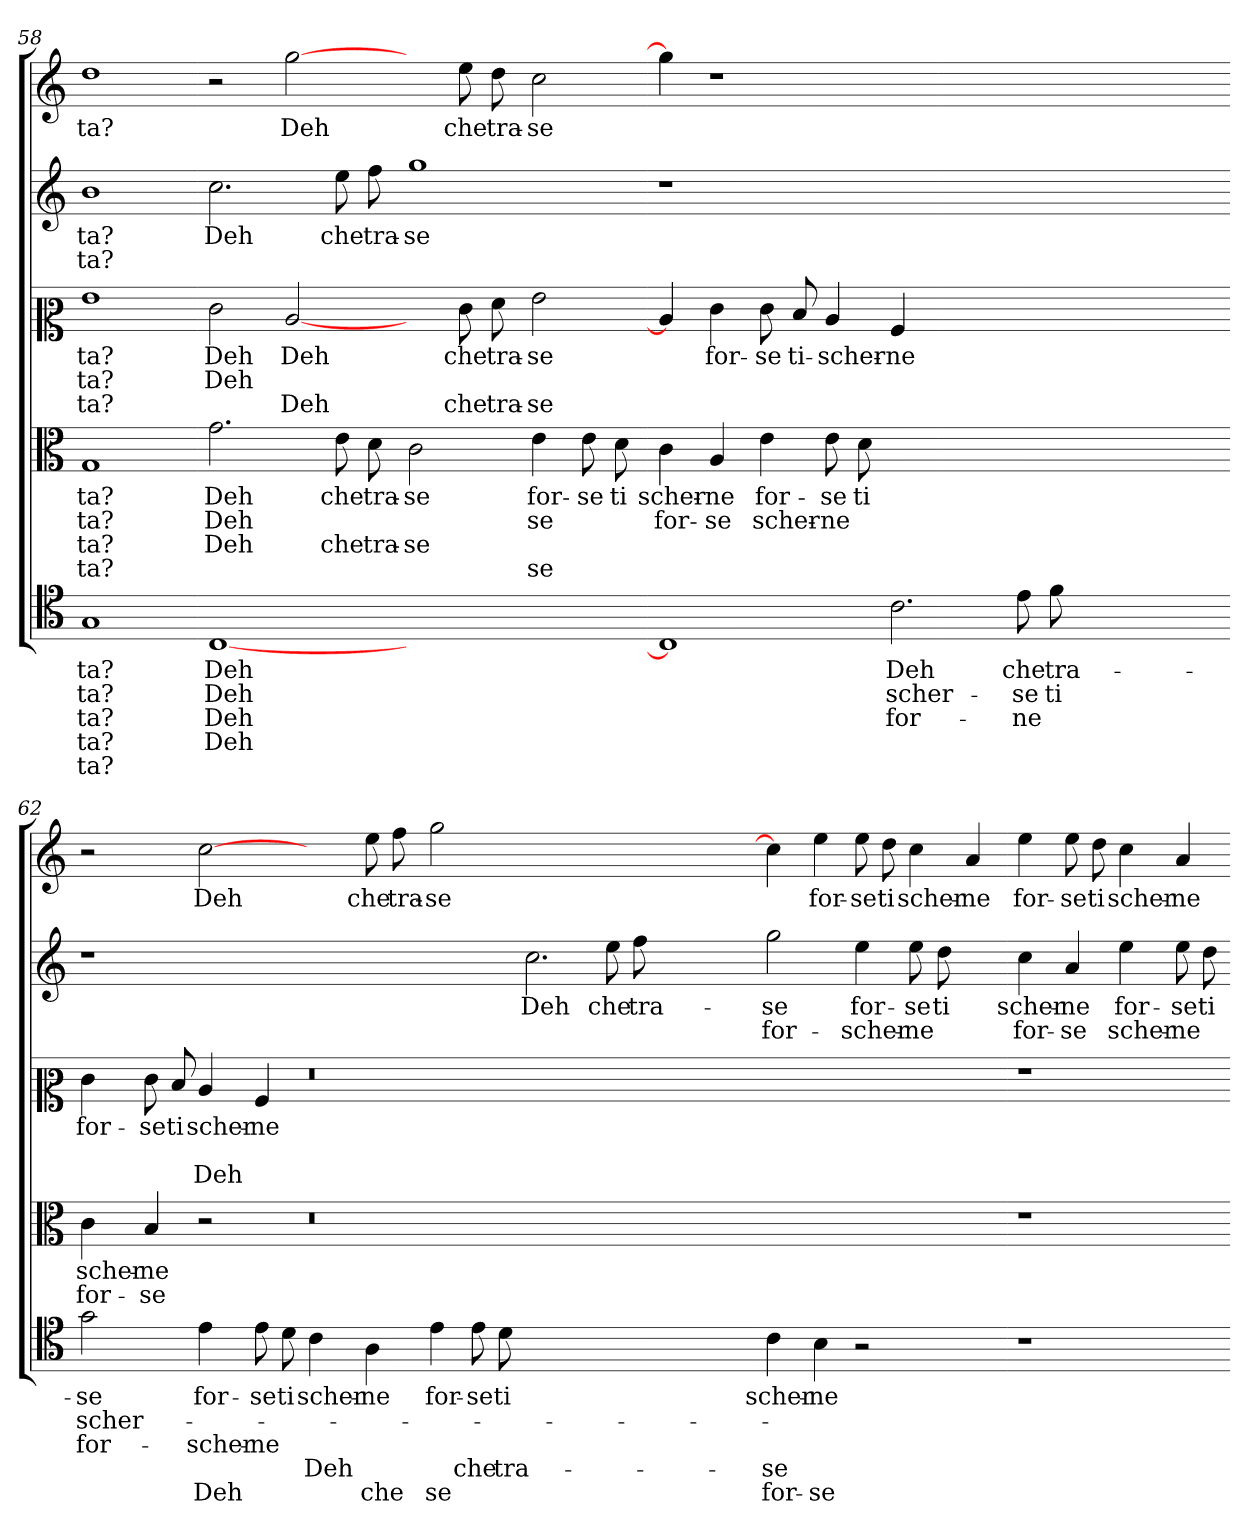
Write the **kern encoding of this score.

**kern	**text	**text	**text	**text	**text	**kern	**text	**text	**text	**text	**kern	**text	**text	**text	**kern	**text	**text	**kern	**text
*part5	*part5	*part5	*part5	*part5	*part5	*part4	*part4	*part4	*part4	*part4	*part3	*part3	*part3	*part3	*part2	*part2	*part2	*part1	*part1
*staff5	*staff5	*staff5	*staff5	*staff5	*staff5	*staff4	*staff4	*staff4	*staff4	*staff4	*staff3	*staff3	*staff3	*staff3	*staff2	*staff2	*staff2	*staff1	*staff1
*clefC4	*	*	*	*	*	*clefC3	*	*	*	*	*clefC2	*	*	*	*clefG2	*	*	*clefG2	*
*k[]	*	*	*	*	*	*k[]	*	*	*	*	*k[]	*	*	*	*k[]	*	*	*k[]	*
=58	=58	=58	=58	=58	=58	=58	=58	=58	=58	=58	=58	=58	=58	=58	=58	=58	=58	=58	=58
1G	ta?	ta?	ta?	ta?	ta?	1G	ta?	ta?	ta?	ta?	1g	ta?	ta?	ta?	1b	ta?	ta?	1dd	ta?
=59-	=59-	=59-	=59-	=59-	=59-	=59-	=59-	=59-	=59-	=59-	=59-	=59-	=59-	=59-	=59-	=59-	=59-	=59-	=59-
[1C	Deh	Deh	Deh	Deh	.	2.g	Deh	Deh	Deh	.	2e	Deh	Deh	.	2.cc	Deh	.	2r	.
.	.	.	.	.	.	.	.	.	.	.	[2c	Deh	.	Deh	.	.	.	[2gg	Deh
.	.	.	.	.	.	8e	che	.	che	.	.	.	.	.	8ee	che	.	.	.
.	.	.	.	.	.	8d	tra-	.	tra-	.	.	.	.	.	8ff	tra-	.	.	.
1ryy	.	.	.	.	.	2c	se	.	se	.	4ryy	.	.	.	1gg	se	.	4ryy	.
.	.	.	.	.	.	.	.	.	.	.	8e	che	.	che	.	.	.	8ee	che
.	.	.	.	.	.	.	.	.	.	.	8f	tra-	.	tra-	.	.	.	8dd	tra-
.	.	.	.	.	.	4e	for-	se	.	se	2g	se	.	se	.	.	.	2cc	se
.	.	.	.	.	.	8e	se	.	.	.	.	.	.	.	.	.	.	.	.
.	.	.	.	.	.	8d	ti	.	.	.	.	.	.	.	.	.	.	.	.
=61-	=61-	=61-	=61-	=61-	=61-	=61-	=61-	=61-	=61-	=61-	=61-	=61-	=61-	=61-	=61-	=61-	=61-	=61-	=61-
1C]	.	.	.	.	.	4c	scher-	for-	.	.	4c]	.	.	.	1r	.	.	4gg]	.
.	.	.	.	.	.	4A	ne	se	.	.	4e	for-	.	.	.	.	.	1r	.
.	.	.	.	.	.	4e	for-	scher-	.	.	8e	se	.	.	.	.	.	.	.
.	.	.	.	.	.	.	.	.	.	.	8d	ti-	.	.	.	.	.	.	.
.	.	.	.	.	.	8e	se	ne	.	.	4c	scher-	.	.	.	.	.	.	.
.	.	.	.	.	.	8d	ti	.	.	.	.	.	.	.	.	.	.	.	.
2.c	Deh	scher-	for-	.	.	1ryy	.	.	.	.	4A	ne	.	.	0ryy	.	.	.	.
.	.	.	.	.	.	.	.	.	.	.	1ryy	.	.	.	.	.	.	1ryy	.
8e	che	se	ne	.	.	.	.	.	.	.	.	.	.	.	.	.	.	.	.
8f	tra-	ti	.	.	.	.	.	.	.	.	.	.	.	.	.	.	.	.	.
1ryy	.	.	.	.	.	1ryy	.	.	.	.	.	.	.	.	.	.	.	.	.
.	.	.	.	.	.	.	.	.	.	.	2.ryy	.	.	.	.	.	.	2.ryy	.
=62-	=62-	=62-	=62-	=62-	=62-	=62-	=62-	=62-	=62-	=62-	=62-	=62-	=62-	=62-	=62-	=62-	=62-	=62-	=62-
2g	se	scher-	for-	.	.	4c	scher-	for-	.	.	4e	for-	.	.	1r	.	.	2r	.
.	.	.	.	.	.	4B	ne	se	.	.	8e	se	.	.	.	.	.	.	.
.	.	.	.	.	.	.	.	.	.	.	8d	ti	.	.	.	.	.	.	.
4e	for-	.	scher-	.	Deh	2r	.	.	.	.	4c	scher-	.	Deh	.	.	.	[2cc	Deh
8e	se	.	ne	.	.	.	.	.	.	.	4A	ne	.	.	.	.	.	.	.
8d	ti	.	.	.	.	.	.	.	.	.	.	.	.	.	.	.	.	.	.
4c	scher-	.	.	Deh	.	0r	.	.	.	.	0r	.	.	.	1ryy	.	.	4ryy	.
4A	ne	.	.	.	che	.	.	.	.	.	.	.	.	.	.	.	.	8ee	che
.	.	.	.	.	.	.	.	.	.	.	.	.	.	.	.	.	.	8ff	tra-
4e	for-	.	.	.	se	.	.	.	.	.	.	.	.	.	.	.	.	2gg	se
8e	se	.	.	che	.	.	.	.	.	.	.	.	.	.	.	.	.	.	.
8d	ti	.	.	tra-	.	.	.	.	.	.	.	.	.	.	.	.	.	.	.
1ryy	.	.	.	.	.	.	.	.	.	.	.	.	.	.	2.cc	Deh	.	1ryy	.
.	.	.	.	.	.	.	.	.	.	.	.	.	.	.	8ee	che	.	.	.
.	.	.	.	.	.	.	.	.	.	.	.	.	.	.	8ff	tra-	.	.	.
1ryy	.	.	.	.	.	1ryy	.	.	.	.	1ryy	.	.	.	1ryy	.	.	1ryy	.
=64-	=64-	=64-	=64-	=64-	=64-	=64-	=64-	=64-	=64-	=64-	=64-	=64-	=64-	=64-	=64-	=64-	=64-	=64-	=64-
4c	scher-	.	.	se	for-	1ryy	.	.	.	.	1ryy	.	.	.	2gg	se	for-	4cc]	.
4B	ne	.	.	.	se	.	.	.	.	.	.	.	.	.	.	.	.	4ee	for-
2r	.	.	.	.	.	.	.	.	.	.	.	.	.	.	4ee	for-	scher-	8ee	se
.	.	.	.	.	.	.	.	.	.	.	.	.	.	.	.	.	.	8dd	ti
.	.	.	.	.	.	.	.	.	.	.	.	.	.	.	8ee	se	ne	4cc	scher-
.	.	.	.	.	.	.	.	.	.	.	.	.	.	.	8dd	ti	.	.	.
4ryy	.	.	.	.	.	4ryy	.	.	.	.	4ryy	.	.	.	4ryy	.	.	4a	ne
=65-	=65-	=65-	=65-	=65-	=65-	=65-	=65-	=65-	=65-	=65-	=65-	=65-	=65-	=65-	=65-	=65-	=65-	=65-	=65-
1r	.	.	.	.	.	1r	.	.	.	.	1r	.	.	.	4cc	scher-	for-	4ee	for-
.	.	.	.	.	.	.	.	.	.	.	.	.	.	.	4a	ne	se	8ee	se
.	.	.	.	.	.	.	.	.	.	.	.	.	.	.	.	.	.	8dd	ti
.	.	.	.	.	.	.	.	.	.	.	.	.	.	.	4ee	for-	scher-	4cc	scher-
.	.	.	.	.	.	.	.	.	.	.	.	.	.	.	8ee	se	ne	4a	ne
.	.	.	.	.	.	.	.	.	.	.	.	.	.	.	8dd	ti	.	.	.
=-	=-	=-	=-	=-	=-	=-	=-	=-	=-	=-	=-	=-	=-	=-	=-	=-	=-	=-	=-
*-	*-	*-	*-	*-	*-	*-	*-	*-	*-	*-	*-	*-	*-	*-	*-	*-	*-	*-	*-
